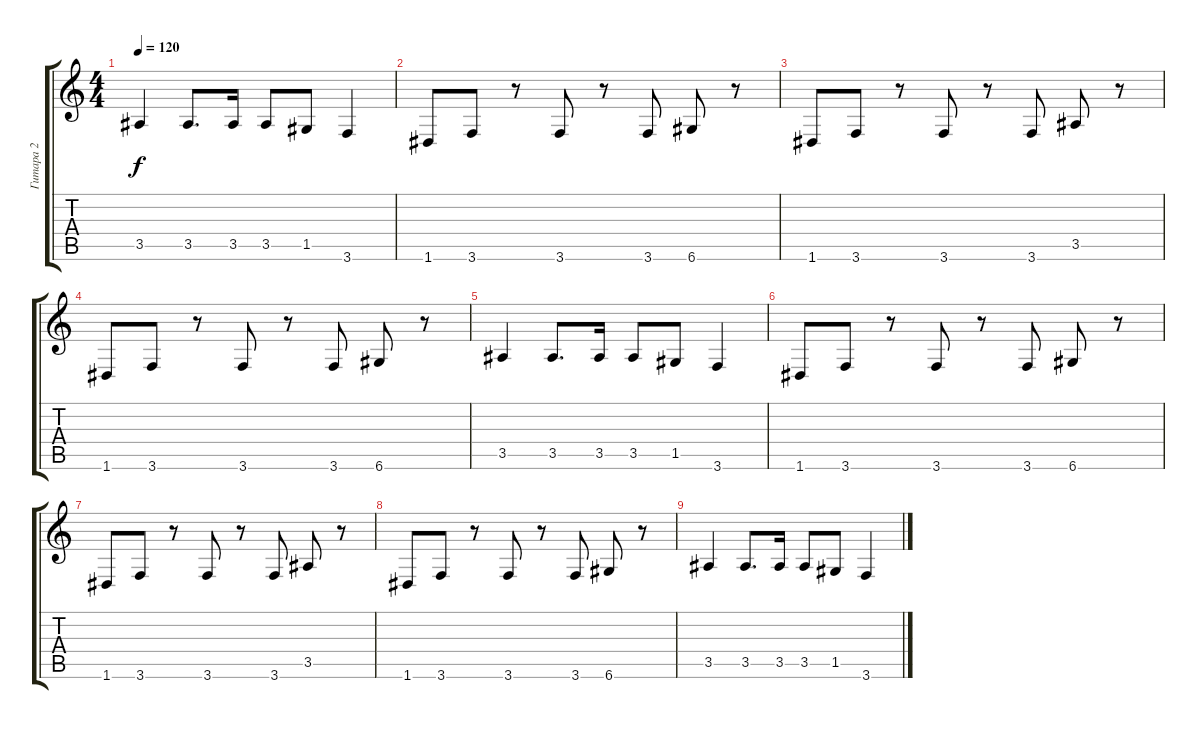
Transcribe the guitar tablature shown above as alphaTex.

\track ("Гитара 2" "Гитара 2") {instrument overdrivenguitar}
\staff {score tabs}
\tuning (D4 A3 F3 C3 G2 D2) {hide}
\ts (4 4)
\tempo 120
\clef g2
\ks c
3.5.4{dy f} 3.5.8{d} 3.5.16 3.5.8 1.5.8 3.6.4 |
1.6.8 3.6.8 r.8 3.6.8 r.8 3.6.8 6.6.8 r.8 |
1.6.8 3.6.8 r.8 3.6.8 r.8 3.6.8 3.5.8 r.8 |
1.6.8 3.6.8 r.8 3.6.8 r.8 3.6.8 6.6.8 r.8 |
3.5.4 3.5.8{d} 3.5.16 3.5.8 1.5.8 3.6.4 |
1.6.8 3.6.8 r.8 3.6.8 r.8 3.6.8 6.6.8 r.8 |
1.6.8 3.6.8 r.8 3.6.8 r.8 3.6.8 3.5.8 r.8 |
1.6.8 3.6.8 r.8 3.6.8 r.8 3.6.8 6.6.8 r.8 |
3.5.4 3.5.8{d} 3.5.16 3.5.8 1.5.8 3.6.4
